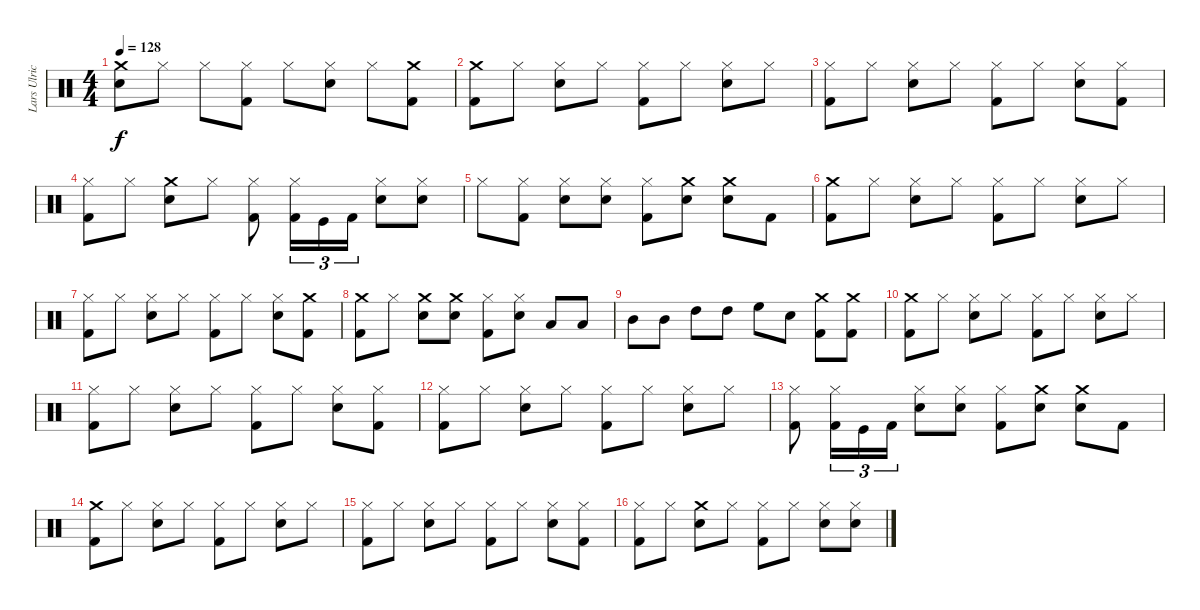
\track ("Lars Ulrich" "Lars Ulric") {instrument percussion}
\staff {score}
\articulation defaults
\ts (4 4)
\tempo 128
\clef neutral
\ks c
("Crash medium (hit)" "Snare (hit) 2").8{dy f} "Hi-Hat (closed)".8 "Hi-Hat (closed)".8 ("Kick (hit) 2" "Hi-Hat (closed)").8 "Hi-Hat (closed)".8 ("Snare (hit) 2" "Hi-Hat (closed)").8 "Hi-Hat (closed)".8 ("Crash medium (hit)" "Kick (hit) 2").8 |
("Crash medium (hit)" "Kick (hit) 2").8 "Hi-Hat (closed)".8 ("Snare (hit) 2" "Hi-Hat (closed)").8 "Hi-Hat (closed)".8 ("Hi-Hat (closed)" "Kick (hit) 2").8 "Hi-Hat (closed)".8 ("Snare (hit) 2" "Hi-Hat (closed)").8 "Hi-Hat (closed)".8 |
("Hi-Hat (closed)" "Kick (hit) 2").8 "Hi-Hat (closed)".8 ("Snare (hit) 2" "Hi-Hat (closed)").8 "Hi-Hat (closed)".8 ("Hi-Hat (closed)" "Kick (hit) 2").8 "Hi-Hat (closed)".8 ("Snare (hit) 2" "Hi-Hat (closed)").8 ("Hi-Hat (closed)" "Kick (hit) 2").8 |
("Kick (hit) 2" "Hi-Hat (closed)").8 "Hi-Hat (closed)".8 ("Crash medium (hit)" "Snare (hit) 2").8 "Hi-Hat (closed)".8 ("Kick (hit) 2" "Hi-Hat (closed)").8 ("Kick (hit) 2" "Hi-Hat (closed)").16{tu (3 2)} "Kick (hit)".16{tu (3 2)} "Kick (hit) 2".16{tu (3 2)} ("Snare (hit) 2" "Hi-Hat (closed)").8 ("Snare (hit) 2" "Hi-Hat (closed)").8 |
"Hi-Hat (closed)".8 ("Kick (hit) 2" "Hi-Hat (closed)").8 ("Snare (hit) 2" "Hi-Hat (closed)").8 ("Hi-Hat (closed)" "Snare (hit) 2").8 ("Kick (hit) 2" "Hi-Hat (closed)").8 ("Crash medium (hit)" "Snare (hit) 2").8 ("Snare (hit) 2" "Crash medium (hit)").8 "Kick (hit) 2".8 |
("Crash medium (hit)" "Kick (hit) 2").8 "Hi-Hat (closed)".8 ("Snare (hit) 2" "Hi-Hat (closed)").8 "Hi-Hat (closed)".8 ("Hi-Hat (closed)" "Kick (hit) 2").8 "Hi-Hat (closed)".8 ("Snare (hit) 2" "Hi-Hat (closed)").8 "Hi-Hat (closed)".8 |
("Hi-Hat (closed)" "Kick (hit) 2").8 "Hi-Hat (closed)".8 ("Snare (hit) 2" "Hi-Hat (closed)").8 "Hi-Hat (closed)".8 ("Hi-Hat (closed)" "Kick (hit) 2").8 "Hi-Hat (closed)".8 ("Snare (hit) 2" "Hi-Hat (closed)").8 ("Crash medium (hit)" "Kick (hit) 2").8 |
("Crash medium (hit)" "Kick (hit) 2").8 "Hi-Hat (closed)".8 ("Crash medium (hit)" "Snare (hit) 2").8 ("Crash medium (hit)" "Snare (hit) 2").8 ("Hi-Hat (closed)" "Kick (hit) 2").8 ("Snare (hit) 2" "Hi-Hat (closed)").8 "Low Tom (hit)".8 "Low Tom (hit)".8 |
"Mid Tom (hit)".8 "Mid Tom (hit)".8 "High Tom (hit)".8 "High Tom (hit)".8 "High Floor Tom (hit)".8 "Snare (hit) 2".8 ("Crash medium (hit)" "Kick (hit) 2").8 ("Crash medium (hit)" "Kick (hit) 2").8 |
("Crash medium (hit)" "Kick (hit) 2").8 "Hi-Hat (closed)".8 ("Snare (hit) 2" "Hi-Hat (closed)").8 "Hi-Hat (closed)".8 ("Hi-Hat (closed)" "Kick (hit) 2").8 "Hi-Hat (closed)".8 ("Snare (hit) 2" "Hi-Hat (closed)").8 "Hi-Hat (closed)".8 |
("Hi-Hat (closed)" "Kick (hit) 2").8 "Hi-Hat (closed)".8 ("Snare (hit) 2" "Hi-Hat (closed)").8 "Hi-Hat (closed)".8 ("Hi-Hat (closed)" "Kick (hit) 2").8 "Hi-Hat (closed)".8 ("Snare (hit) 2" "Hi-Hat (closed)").8 ("Hi-Hat (closed)" "Kick (hit) 2").8 |
("Hi-Hat (closed)" "Kick (hit) 2").8 "Hi-Hat (closed)".8 ("Snare (hit) 2" "Hi-Hat (closed)").8 "Hi-Hat (closed)".8 ("Hi-Hat (closed)" "Kick (hit) 2").8 "Hi-Hat (closed)".8 ("Snare (hit) 2" "Hi-Hat (closed)").8 "Hi-Hat (closed)".8 |
("Kick (hit) 2" "Hi-Hat (closed)").8 ("Kick (hit) 2" "Hi-Hat (closed)").16{tu (3 2)} "Kick (hit)".16{tu (3 2)} "Kick (hit) 2".16{tu (3 2)} ("Snare (hit) 2" "Hi-Hat (closed)").8 ("Snare (hit) 2" "Hi-Hat (closed)").8 ("Kick (hit) 2" "Hi-Hat (closed)").8 ("Crash medium (hit)" "Snare (hit) 2").8 ("Snare (hit) 2" "Crash medium (hit)").8 "Kick (hit) 2".8 |
("Crash medium (hit)" "Kick (hit) 2").8 "Hi-Hat (closed)".8 ("Snare (hit) 2" "Hi-Hat (closed)").8 "Hi-Hat (closed)".8 ("Hi-Hat (closed)" "Kick (hit) 2").8 "Hi-Hat (closed)".8 ("Snare (hit) 2" "Hi-Hat (closed)").8 "Hi-Hat (closed)".8 |
("Hi-Hat (closed)" "Kick (hit) 2").8 "Hi-Hat (closed)".8 ("Snare (hit) 2" "Hi-Hat (closed)").8 "Hi-Hat (closed)".8 ("Hi-Hat (closed)" "Kick (hit) 2").8 "Hi-Hat (closed)".8 ("Snare (hit) 2" "Hi-Hat (closed)").8 ("Hi-Hat (closed)" "Kick (hit) 2").8 |
("Hi-Hat (closed)" "Kick (hit) 2").8 "Hi-Hat (closed)".8 ("Crash medium (hit)" "Snare (hit) 2").8 "Hi-Hat (closed)".8 ("Hi-Hat (closed)" "Kick (hit) 2").8 "Hi-Hat (closed)".8 ("Snare (hit) 2" "Hi-Hat (closed)").8 ("Snare (hit) 2" "Hi-Hat (closed)").8
